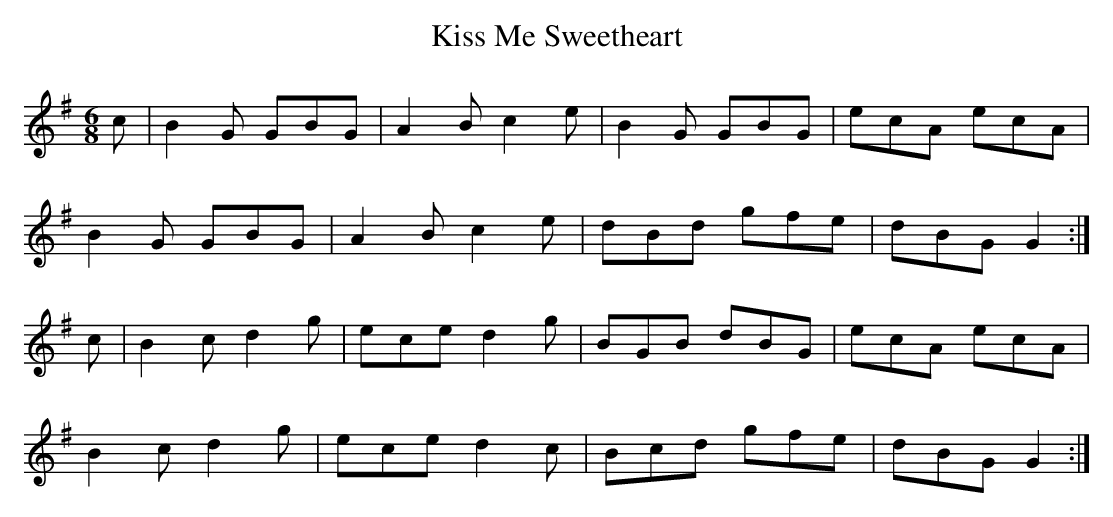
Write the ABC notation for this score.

X:1
T: Kiss Me Sweetheart
M: 6/8
L: 1/8
K: G
c|B2G GBG|A2B c2e|B2G GBG|ecA ecA|
B2G GBG|A2B c2e|dBd gfe|dBG G2:|
c|B2c d2g|ece d2g|BGB dBG|ecA ecA|
B2c d2g|ece d2c|Bcd gfe|dBG G2:|
